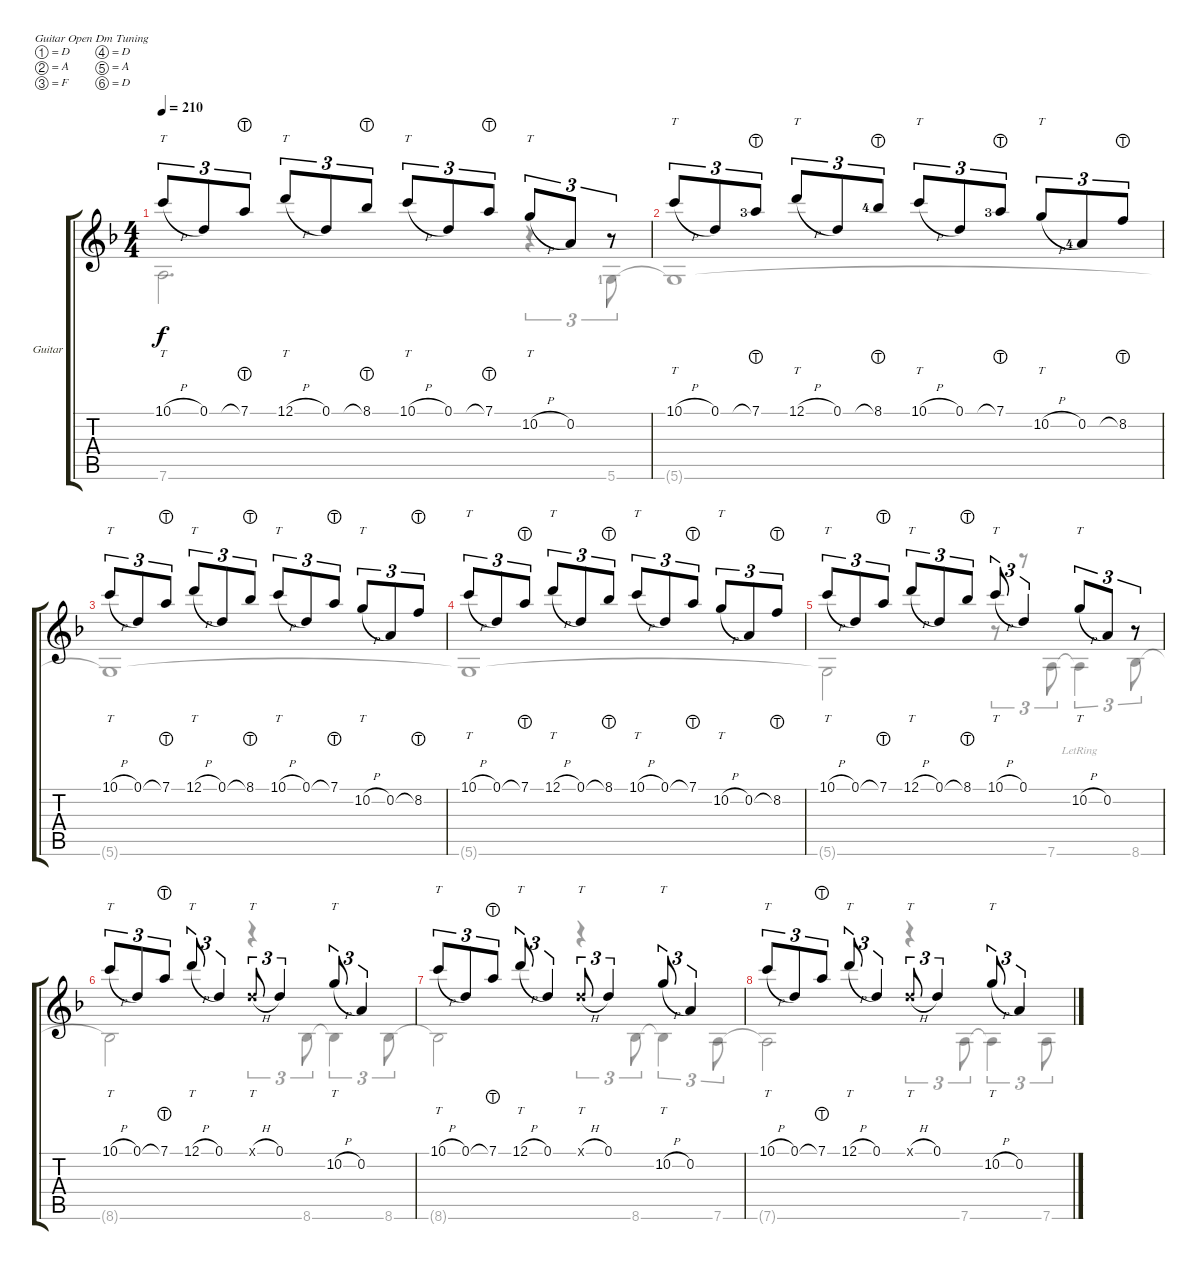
\defaultSystemsLayout 4
\bracketExtendMode groupsimilarinstruments
\firstSystemTrackNameOrientation horizontal
\otherSystemsTrackNameOrientation horizontal
\track ("Acoustic Guitar" "Guitar") {instrument acousticguitarsteel}
\staff {score tabs}
\tuning (D4 A3 F3 D3 A2 D2)
\voice
\ts (4 4)
\tempo 210
\clef g2
\ks dminor
10.1{h acc forcenatural}.8{tt tu (3 2) dy f beam Up} 0.1{acc forcenatural}.8{tu (3 2) beam Up} 7.1{lht acc forcenatural}.8{tu (3 2) beam Up} 12.1{h acc forcenatural}.8{tt tu (3 2) beam Up} 0.1{acc forcenatural}.8{tu (3 2) beam Up} 8.1{lht acc b}.8{tu (3 2) beam Up} 10.1{h acc forcenatural}.8{tt tu (3 2) beam Up} 0.1{acc forcenatural}.8{tu (3 2) beam Up} 7.1{lht acc forcenatural}.8{tu (3 2) beam Up} 10.2{h acc forcenatural}.8{tt tu (3 2) beam Up} 0.2{acc forcenatural}.8{tu (3 2) beam Up} r.8{tu (3 2) beam Up} |
10.1{h acc forcenatural}.8{tt tu (3 2) beam Up} 0.1{acc forcenatural}.8{tu (3 2) beam Up} 7.1{lht lf 4 acc forcenatural}.8{tu (3 2) beam Up} 12.1{h acc forcenatural}.8{tt tu (3 2) beam Up} 0.1{acc forcenatural}.8{tu (3 2) beam Up} 8.1{lht lf 5 acc b}.8{tu (3 2) beam Up} 10.1{h acc forcenatural}.8{tt tu (3 2) beam Up} 0.1{acc forcenatural}.8{tu (3 2) beam Up} 7.1{lht lf 4 acc forcenatural}.8{tu (3 2) beam Up} 10.2{h acc forcenatural}.8{tt tu (3 2) beam Up} 0.2{lf 5 acc forcenatural}.8{tu (3 2) beam Up} 8.2{lht acc forcenatural}.8{tu (3 2) beam Up} |
10.1{h acc forcenatural}.8{tt tu (3 2) beam Up} 0.1{acc forcenatural}.8{tu (3 2) beam Up} 7.1{lht acc forcenatural}.8{tu (3 2) beam Up} 12.1{h acc forcenatural}.8{tt tu (3 2) beam Up} 0.1{acc forcenatural}.8{tu (3 2) beam Up} 8.1{lht acc b}.8{tu (3 2) beam Up} 10.1{h acc forcenatural}.8{tt tu (3 2) beam Up} 0.1{acc forcenatural}.8{tu (3 2) beam Up} 7.1{lht acc forcenatural}.8{tu (3 2) beam Up} 10.2{h acc forcenatural}.8{tt tu (3 2) beam Up} 0.2{acc forcenatural}.8{tu (3 2) beam Up} 8.2{lht acc forcenatural}.8{tu (3 2) beam Up} |
10.1{h acc forcenatural}.8{tt tu (3 2) beam Up} 0.1{acc forcenatural}.8{tu (3 2) beam Up} 7.1{lht acc forcenatural}.8{tu (3 2) beam Up} 12.1{h acc forcenatural}.8{tt tu (3 2) beam Up} 0.1{acc forcenatural}.8{tu (3 2) beam Up} 8.1{lht acc b}.8{tu (3 2) beam Up} 10.1{h acc forcenatural}.8{tt tu (3 2) beam Up} 0.1{acc forcenatural}.8{tu (3 2) beam Up} 7.1{lht acc forcenatural}.8{tu (3 2) beam Up} 10.2{h acc forcenatural}.8{tt tu (3 2) beam Up} 0.2{acc forcenatural}.8{tu (3 2) beam Up} 8.2{lht acc forcenatural}.8{tu (3 2) beam Up} |
10.1{h acc forcenatural}.8{tt tu (3 2) beam Up} 0.1{acc forcenatural}.8{tu (3 2) beam Up} 7.1{lht acc forcenatural}.8{tu (3 2) beam Up} 12.1{h acc forcenatural}.8{tt tu (3 2) beam Up} 0.1{acc forcenatural}.8{tu (3 2) beam Up} 8.1{lht acc b}.8{tu (3 2) beam Up} 10.1{h acc forcenatural}.8{tt tu (3 2) beam Up} 0.1{acc forcenatural}.4{tu (3 2) beam Up} 10.2{h acc forcenatural}.8{tt tu (3 2) beam Up} 0.2{acc forcenatural}.8{tu (3 2) beam Up} r.8{tu (3 2) beam Up} |
10.1{h acc forcenatural}.8{tt tu (3 2) beam Up} 0.1{acc forcenatural}.8{tu (3 2) beam Up} 7.1{lht acc forcenatural}.8{tu (3 2) beam Up} 12.1{h acc forcenatural}.8{tt tu (3 2) beam Up} 0.1{acc forcenatural}.4{tu (3 2) beam Up} 0.1{h x acc forcenatural}.8{tt tu (3 2) beam Up} 0.1{acc forcenatural}.4{tu (3 2) beam Up} 10.2{h acc forcenatural}.8{tt tu (3 2) beam Up} 0.2{acc forcenatural}.4{tu (3 2) beam Up} |
10.1{h acc forcenatural}.8{tt tu (3 2) beam Up} 0.1{acc forcenatural}.8{tu (3 2) beam Up} 7.1{lht acc forcenatural}.8{tu (3 2) beam Up} 12.1{h acc forcenatural}.8{tt tu (3 2) beam Up} 0.1{acc forcenatural}.4{tu (3 2) beam Up} 0.1{h x acc forcenatural}.8{tt tu (3 2) beam Up} 0.1{acc forcenatural}.4{tu (3 2) beam Up} 10.2{h acc forcenatural}.8{tt tu (3 2) beam Up} 0.2{acc forcenatural}.4{tu (3 2) beam Up} |
10.1{h acc forcenatural}.8{tt tu (3 2) beam Up} 0.1{acc forcenatural}.8{tu (3 2) beam Up} 7.1{lht acc forcenatural}.8{tu (3 2) beam Up} 12.1{h acc forcenatural}.8{tt tu (3 2) beam Up} 0.1{acc forcenatural}.4{tu (3 2) beam Up} 0.1{h x acc forcenatural}.8{tt tu (3 2) beam Up} 0.1{acc forcenatural}.4{tu (3 2) beam Up} 10.2{h acc forcenatural}.8{tt tu (3 2) beam Up} 0.2{acc forcenatural}.4{tu (3 2) beam Up}
\voice
\clef g2
\ottava regular
\simile none
\ks dminor
7.6{t acc forcenatural}.2{d dy f beam Down} r.4{tu (3 2) beam Down} 5.6{lf 2 acc forcenatural}.8{tu (3 2) beam Down} |
5.6{t acc forcenatural}.1{beam Down} |
5.6{t acc forcenatural}.1{beam Down} |
5.6{t acc forcenatural}.1{beam Down} |
5.6{t acc forcenatural}.2{beam Down} r.8{tu (3 2) beam Down} r.8{tu (3 2) beam Down} 7.6{acc forcenatural}.8{tu (3 2) beam Down} 7.6{lr t acc forcenatural}.4{tu (3 2) beam Down} 8.6{acc b}.8{tu (3 2) beam Down} |
8.6{t acc b}.2{beam Down} r.4{tu (3 2) beam Down} 8.6{acc b}.8{tu (3 2) beam Down} 8.6{t acc b}.4{tu (3 2) beam Down} 8.6{acc b}.8{tu (3 2) beam Down} |
8.6{t acc b}.2{beam Down} r.4{tu (3 2) beam Down} 8.6{acc b}.8{tu (3 2) beam Down} 8.6{t acc b}.4{tu (3 2) beam Down} 7.6{acc forcenatural}.8{tu (3 2) beam Down} |
7.6{t acc forcenatural}.2{beam Down} r.4{tu (3 2) beam Down} 7.6{acc forcenatural}.8{tu (3 2) beam Down} 7.6{t acc forcenatural}.4{tu (3 2) beam Down} 7.6{acc forcenatural}.8{tu (3 2) beam Down}
